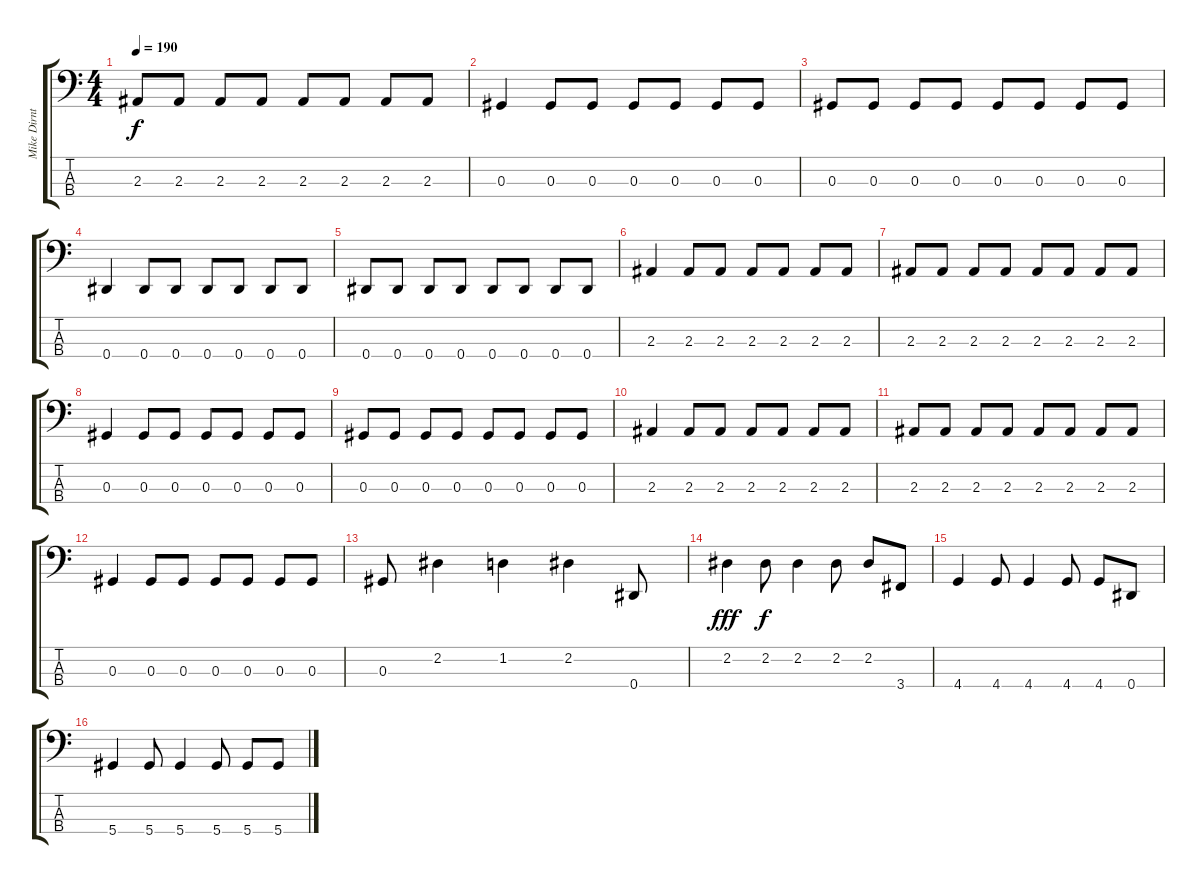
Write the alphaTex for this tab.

\track ("Mike Dirnt" "Mike Dirnt") {instrument electricbasspick}
\staff {score tabs}
\tuning (Gb2 Db2 Ab1 Eb1) {hide}
\ts (4 4)
\tempo 190
\clef f4
\ks c
2.3.8{dy f} 2.3.8 2.3.8 2.3.8 2.3.8 2.3.8 2.3.8 2.3.8 |
0.3.4 0.3.8 0.3.8 0.3.8 0.3.8 0.3.8 0.3.8 |
0.3.8 0.3.8 0.3.8 0.3.8 0.3.8 0.3.8 0.3.8 0.3.8 |
0.4.4 0.4.8 0.4.8 0.4.8 0.4.8 0.4.8 0.4.8 |
0.4.8 0.4.8 0.4.8 0.4.8 0.4.8 0.4.8 0.4.8 0.4.8 |
2.3.4 2.3.8 2.3.8 2.3.8 2.3.8 2.3.8 2.3.8 |
2.3.8 2.3.8 2.3.8 2.3.8 2.3.8 2.3.8 2.3.8 2.3.8 |
0.3.4 0.3.8 0.3.8 0.3.8 0.3.8 0.3.8 0.3.8 |
0.3.8 0.3.8 0.3.8 0.3.8 0.3.8 0.3.8 0.3.8 0.3.8 |
2.3.4 2.3.8 2.3.8 2.3.8 2.3.8 2.3.8 2.3.8 |
2.3.8 2.3.8 2.3.8 2.3.8 2.3.8 2.3.8 2.3.8 2.3.8 |
0.3.4 0.3.8 0.3.8 0.3.8 0.3.8 0.3.8 0.3.8 |
0.3.8 2.2.4 1.2.4 2.2.4 0.4.8 |
2.2.4{dy fff} 2.2.8{dy f} 2.2.4 2.2.8 2.2.8 3.4.8 |
4.4.4 4.4.8 4.4.4 4.4.8 4.4.8 0.4.8 |
5.4.4 5.4.8 5.4.4 5.4.8 5.4.8 5.4.8
